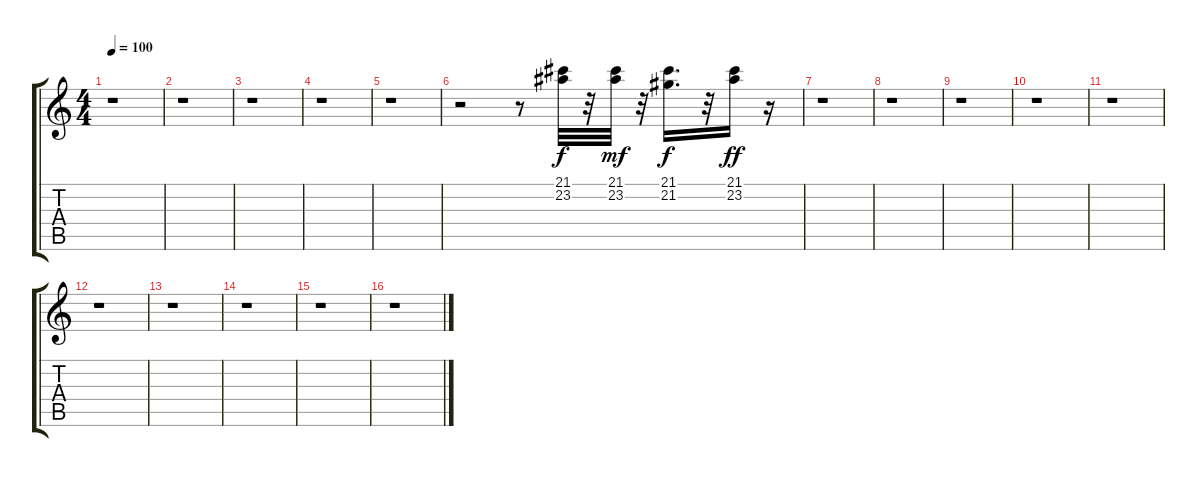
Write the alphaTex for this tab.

\track "" {instrument panflute}
\staff {score tabs}
\tuning (E4 B3 G3 D3 A2 E2) {hide}
\ts (4 4)
\tempo 100
\clef g2
\ks c
r.1{dy f} |
r.1 |
r.1 |
r.1 |
r.1 |
r.2 r.8 (21.1 23.2).32 r.32 (21.1 23.2).32{dy mf} r.32 (21.1 21.2).16{d dy f} r.32 (21.1 23.2).16{dy ff} r.16 |
r.1 |
r.1 |
r.1 |
r.1 |
r.1 |
r.1 |
r.1 |
r.1 |
r.1 |
r.1
